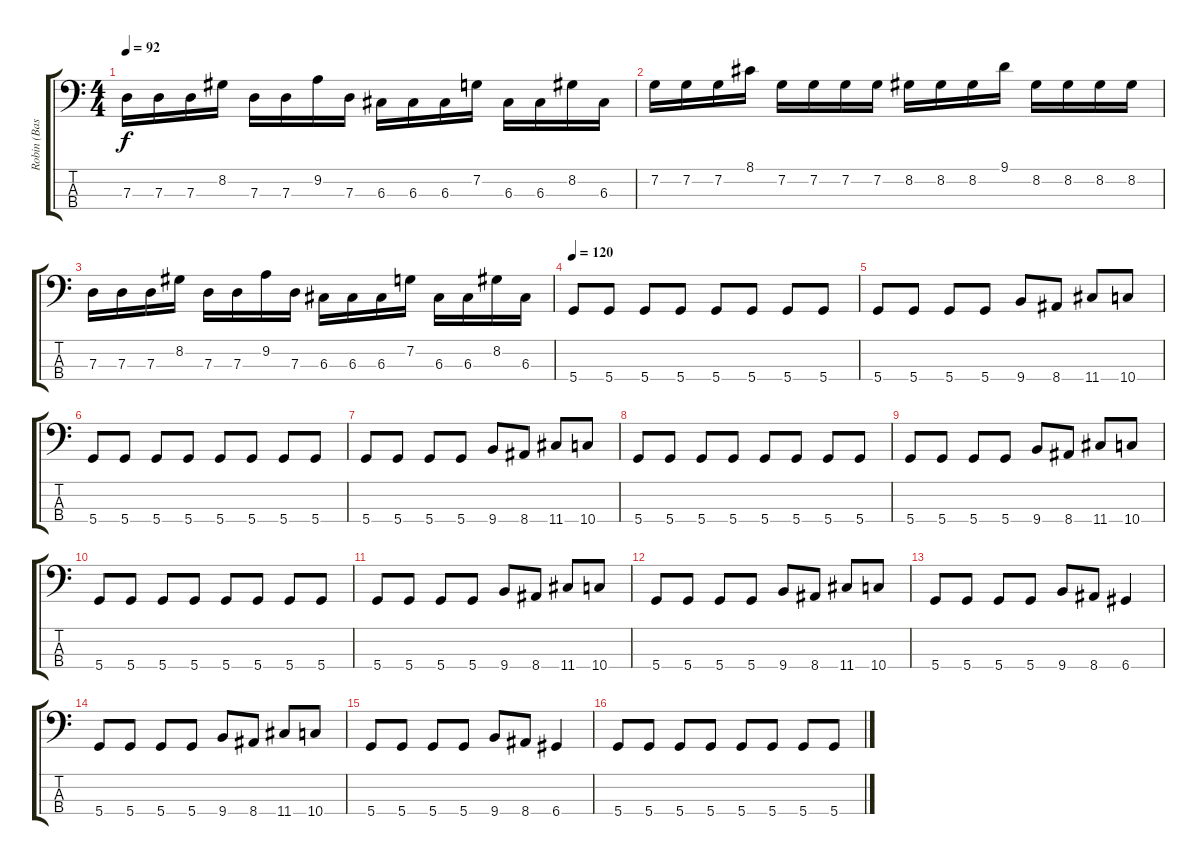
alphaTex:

\track ("Robin (Bass)" "Robin (Bas") {instrument electricbasspick}
\staff {score tabs}
\tuning (F2 C2 G1 D1) {hide}
\ts (4 4)
\tempo 92
\clef f4
\ks c
7.3.16{dy f} 7.3.16 7.3.16 8.2.16 7.3.16 7.3.16 9.2.16 7.3.16 6.3.16 6.3.16 6.3.16 7.2.16 6.3.16 6.3.16 8.2.16 6.3.16 |
7.2.16 7.2.16 7.2.16 8.1.16 7.2.16 7.2.16 7.2.16 7.2.16 8.2.16 8.2.16 8.2.16 9.1.16 8.2.16 8.2.16 8.2.16 8.2.16 |
7.3.16 7.3.16 7.3.16 8.2.16 7.3.16 7.3.16 9.2.16 7.3.16 6.3.16 6.3.16 6.3.16 7.2.16 6.3.16 6.3.16 8.2.16 6.3.16 |
\tempo 120
5.4.8 5.4.8 5.4.8 5.4.8 5.4.8 5.4.8 5.4.8 5.4.8 |
5.4.8 5.4.8 5.4.8 5.4.8 9.4.8 8.4.8 11.4.8 10.4.8 |
5.4.8 5.4.8 5.4.8 5.4.8 5.4.8 5.4.8 5.4.8 5.4.8 |
5.4.8 5.4.8 5.4.8 5.4.8 9.4.8 8.4.8 11.4.8 10.4.8 |
5.4.8 5.4.8 5.4.8 5.4.8 5.4.8 5.4.8 5.4.8 5.4.8 |
5.4.8 5.4.8 5.4.8 5.4.8 9.4.8 8.4.8 11.4.8 10.4.8 |
5.4.8 5.4.8 5.4.8 5.4.8 5.4.8 5.4.8 5.4.8 5.4.8 |
5.4.8 5.4.8 5.4.8 5.4.8 9.4.8 8.4.8 11.4.8 10.4.8 |
5.4.8 5.4.8 5.4.8 5.4.8 9.4.8 8.4.8 11.4.8 10.4.8 |
5.4.8 5.4.8 5.4.8 5.4.8 9.4.8 8.4.8 6.4.4 |
5.4.8 5.4.8 5.4.8 5.4.8 9.4.8 8.4.8 11.4.8 10.4.8 |
5.4.8 5.4.8 5.4.8 5.4.8 9.4.8 8.4.8 6.4.4 |
5.4.8 5.4.8 5.4.8 5.4.8 5.4.8 5.4.8 5.4.8 5.4.8
